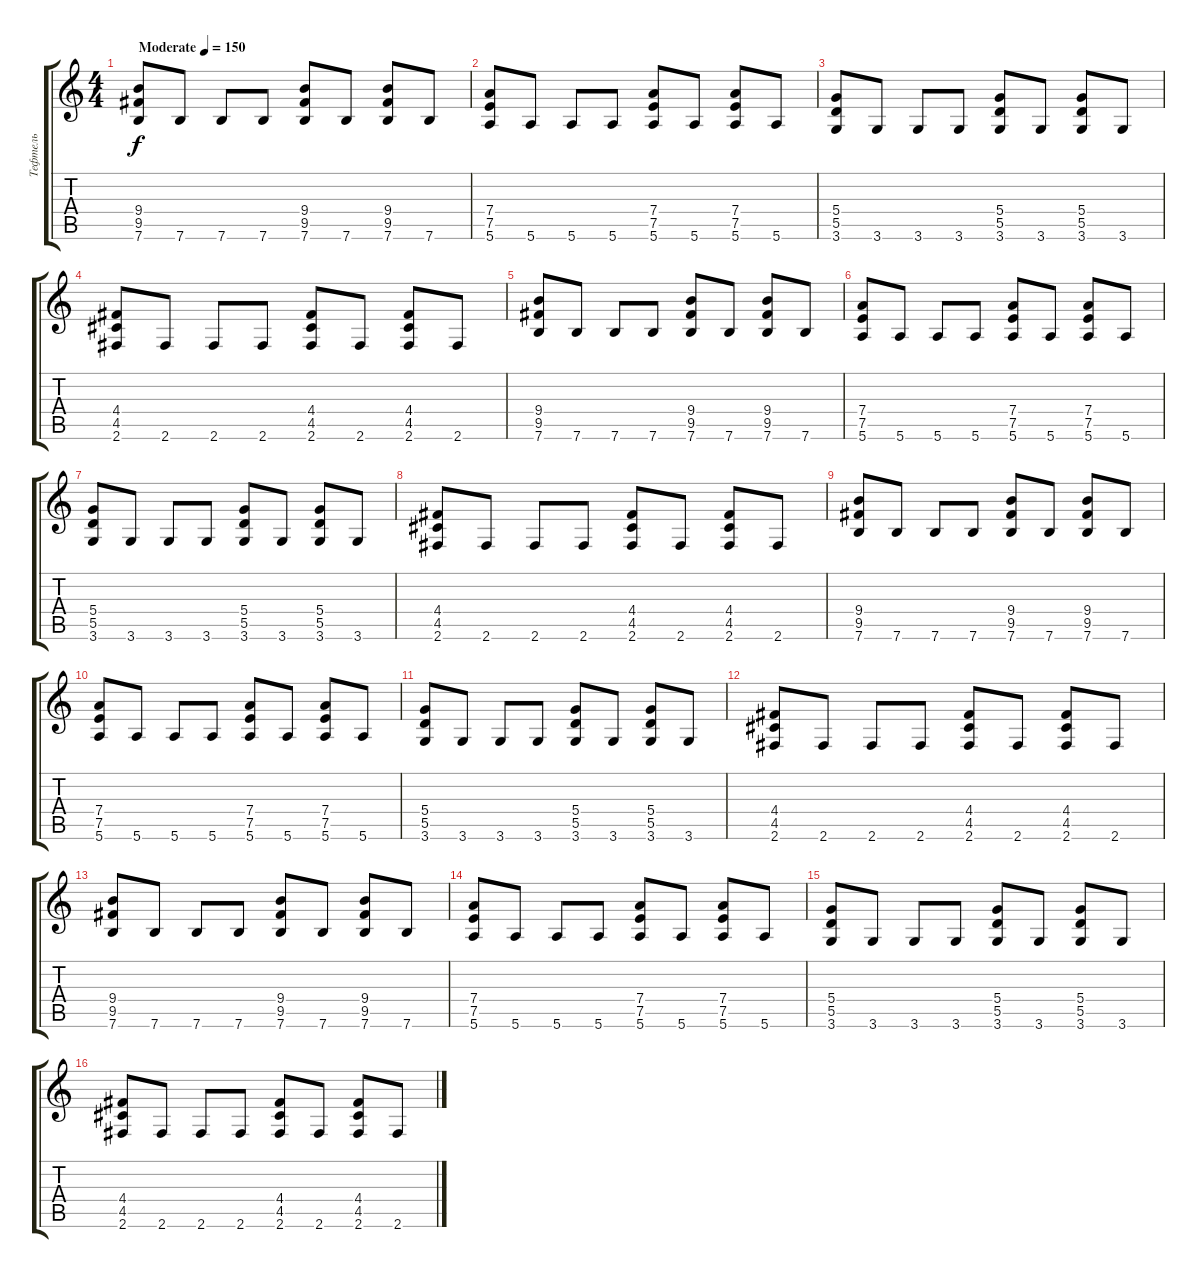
\track ("Тефтель" "Тефтель") {instrument distortionguitar}
\staff {score tabs}
\tuning (E4 B3 G3 D3 A2 E2) {hide}
\ts (4 4)
\tempo (150 "Moderate")
\clef g2
\ks c
(9.4 9.5 7.6).8{dy f instrument distortionguitar} 7.6.8 7.6.8 7.6.8 (9.4 9.5 7.6).8 7.6.8 (9.4 9.5 7.6).8 7.6.8 |
(7.4 7.5 5.6).8 5.6.8 5.6.8 5.6.8 (7.4 7.5 5.6).8 5.6.8 (7.4 7.5 5.6).8 5.6.8 |
(5.4 5.5 3.6).8 3.6.8 3.6.8 3.6.8 (5.4 5.5 3.6).8 3.6.8 (5.4 5.5 3.6).8 3.6.8 |
(4.4 4.5 2.6).8 2.6.8 2.6.8 2.6.8 (4.4 4.5 2.6).8 2.6.8 (4.4 4.5 2.6).8 2.6.8 |
(9.4 9.5 7.6).8 7.6.8 7.6.8 7.6.8 (9.4 9.5 7.6).8 7.6.8 (9.4 9.5 7.6).8 7.6.8 |
(7.4 7.5 5.6).8 5.6.8 5.6.8 5.6.8 (7.4 7.5 5.6).8 5.6.8 (7.4 7.5 5.6).8 5.6.8 |
(5.4 5.5 3.6).8 3.6.8 3.6.8 3.6.8 (5.4 5.5 3.6).8 3.6.8 (5.4 5.5 3.6).8 3.6.8 |
(4.4 4.5 2.6).8 2.6.8 2.6.8 2.6.8 (4.4 4.5 2.6).8 2.6.8 (4.4 4.5 2.6).8 2.6.8 |
(9.4 9.5 7.6).8 7.6.8 7.6.8 7.6.8 (9.4 9.5 7.6).8 7.6.8 (9.4 9.5 7.6).8 7.6.8 |
(7.4 7.5 5.6).8 5.6.8 5.6.8 5.6.8 (7.4 7.5 5.6).8 5.6.8 (7.4 7.5 5.6).8 5.6.8 |
(5.4 5.5 3.6).8 3.6.8 3.6.8 3.6.8 (5.4 5.5 3.6).8 3.6.8 (5.4 5.5 3.6).8 3.6.8 |
(4.4 4.5 2.6).8 2.6.8 2.6.8 2.6.8 (4.4 4.5 2.6).8 2.6.8 (4.4 4.5 2.6).8 2.6.8 |
(9.4 9.5 7.6).8 7.6.8 7.6.8 7.6.8 (9.4 9.5 7.6).8 7.6.8 (9.4 9.5 7.6).8 7.6.8 |
(7.4 7.5 5.6).8 5.6.8 5.6.8 5.6.8 (7.4 7.5 5.6).8 5.6.8 (7.4 7.5 5.6).8 5.6.8 |
(5.4 5.5 3.6).8 3.6.8 3.6.8 3.6.8 (5.4 5.5 3.6).8 3.6.8 (5.4 5.5 3.6).8 3.6.8 |
(4.4 4.5 2.6).8 2.6.8 2.6.8 2.6.8 (4.4 4.5 2.6).8 2.6.8 (4.4 4.5 2.6).8 2.6.8
